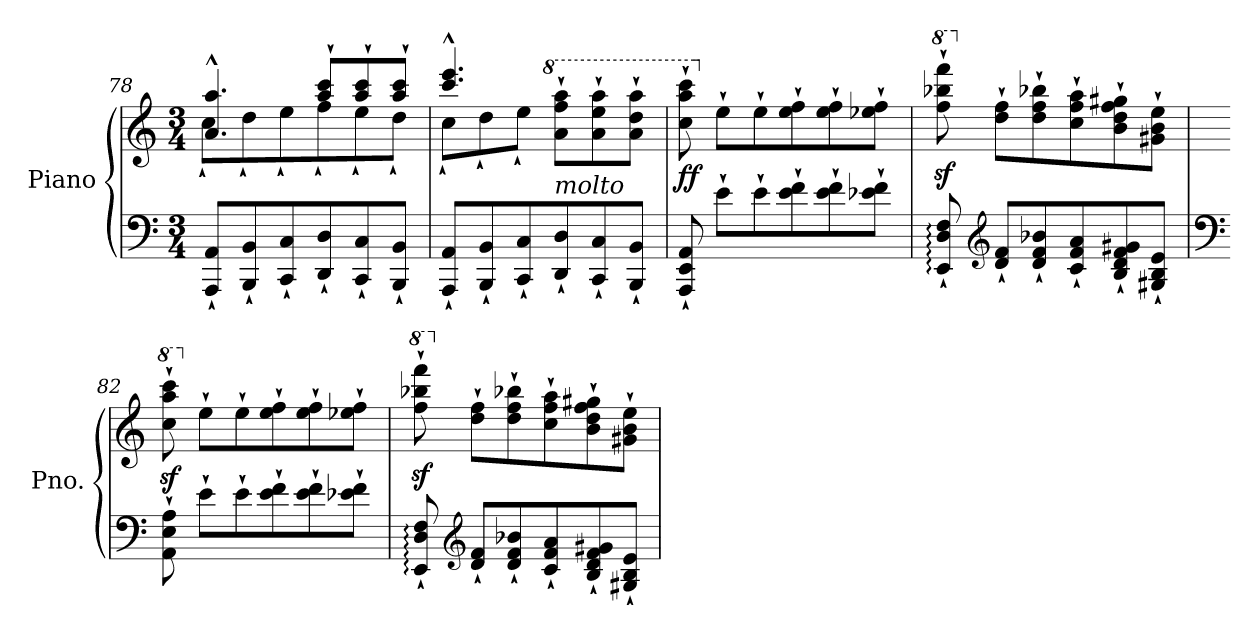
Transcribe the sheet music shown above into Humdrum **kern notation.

**kern	**kern	**dynam
*part1	*part1	*part1
*staff2	*staff1	*staff1/2
*I"Piano	*	*
*I'Pno.	*	*
!!LO:PB:g=z
*clefF4	*clefG2	*
*k[]	*k[]	*
*M3/4	*M3/4	*
=78	=78	=78
*	*^	*
8AAA/` 8AA/`L	4.a/^^ 4.aa/^^	8cc`\L	.
8BBB/` 8BB/`	.	8dd`\	.
8CC/` 8C/`	.	8ee`\	.
8DD/` 8D/`	8aa/` 8ccc/`L	8ff`\	.
8CC/` 8C/`	8aa/` 8ccc/`	8ee`\	.
8BBB/` 8BB/`J	8aa/` 8ccc/`J	8dd`\J	.
=79	=79	=79	=79
8AAA/` 8AA/`L	4.ccc/^^ 4.eee/^^	8cc`\L	.
8BBB/` 8BB/`	.	8dd`\	.
8CC/` 8C/`	.	8ee`\J	.
*	*8va	*	*
!LO:TX:a:i:t=molto	!	!	!
8DD/` 8D/`	8ryy	8aa\` 8fff\` 8aaa\`L	.
8CC/` 8C/`	4ryy	8aa\` 8eee\` 8aaa\`	.
8BBB/` 8BB/`J	.	8aa\` 8ddd\` 8aaa\`J	.
=80	=80	=80	=80
!	!LO:TX:a:B:t=Stretto	!	!
!	!	!	!LO:DY:b
*	*v	*v	*
8AAA/` 8EE/` 8AA/`	8ccc\` 8aaa\` 8cccc\`	ff
*	*X8va	*
8e`\L	8ee`\L	.
8e`\	8ee`\	.
8e\` 8f\`	8ee\` 8ff\`	.
8e\` 8f\`	8ee\` 8ff\`	.
8e-X\` 8f\`J	8ee-X\` 8ff\`J	.
=81	=81	=81
*	*8va	*
8EE/:` 8D/:` 8F/:`	8fff\z<` 8bbb-X\z<` 8ffff\z<`	.
*clefG2	*	*
*	*X8va	*
8d/` 8f/`L	8dd\` 8ff\`L	.
8d/` 8f/` 8b-X/`	8dd\` 8ff\` 8bb-X\`	.
8c/` 8f/` 8a/`	8cc\` 8ff\` 8aa\`	.
8B/` 8d/` 8f/` 8g#X/`	8b\` 8dd\` 8ff\` 8gg#X\`	.
8G#X/` 8B/` 8e/`J	8g#X\` 8b\` 8ee\`J	.
=82	=82	=82
*clefF4	*	*
*	*8va	*
8AA\` 8E\` 8A\`	8ccc\z<` 8aaa\z<` 8cccc\z<`	.
*	*X8va	*
8e`\L	8ee`\L	.
8e`\	8ee`\	.
8e\` 8f\`	8ee\` 8ff\`	.
8e\` 8f\`	8ee\` 8ff\`	.
8e-X\` 8f\`J	8ee-X\` 8ff\`J	.
=83	=83	=83
*	*8va	*
8EE/:` 8D/:` 8F/:`	8fff\z<` 8bbb-X\z<` 8ffff\z<`	.
*clefG2	*	*
*	*X8va	*
8d/` 8f/`L	8dd\` 8ff\`L	.
8d/` 8f/` 8b-X/`	8dd\` 8ff\` 8bb-X\`	.
8c/` 8f/` 8a/`	8cc\` 8ff\` 8aa\`	.
8B/` 8d/` 8f/` 8g#X/`	8b\` 8dd\` 8ff\` 8gg#X\`	.
8G#X/` 8B/` 8e/`J	8g#X\` 8b\` 8ee\`J	.
=	=	=
*-	*-	*-
